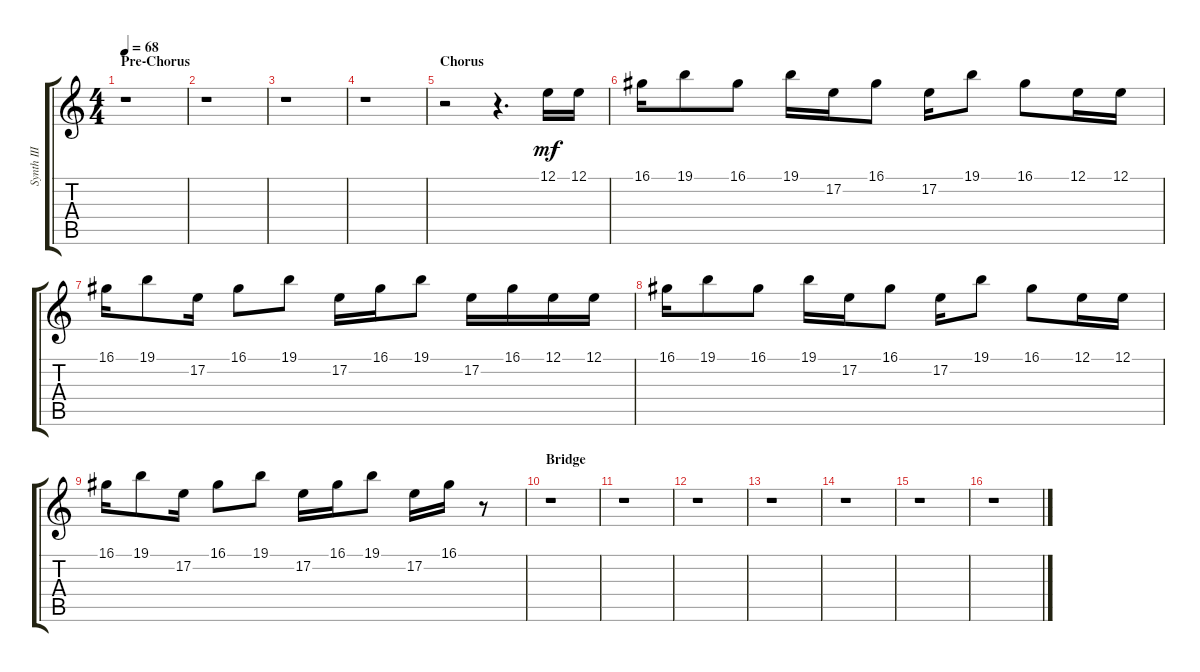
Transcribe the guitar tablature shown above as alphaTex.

\track ("Synth III (Staff 1)" "Synth III ") {instrument lead2sawtooth}
\staff {score tabs}
\tuning (E4 B3 G3 D3 A2 E2) {hide}
\ts (4 4)
\section ("" "Pre-Chorus")
\tempo 68
\clef g2
\ks aminor
r.1{dy mf} |
r.1 |
r.1 |
r.1 |
\section ("" "Chorus")
r.2 r.4{d} 12.1.16 12.1.16 |
16.1.16 19.1.8 16.1.8 19.1.16 17.2.16 16.1.8 17.2.16 19.1.8 16.1.8 12.1.16 12.1.16 |
16.1.16 19.1.8 17.2.16 16.1.8 19.1.8 17.2.16 16.1.16 19.1.8 17.2.16 16.1.16 12.1.16 12.1.16 |
16.1.16 19.1.8 16.1.8 19.1.16 17.2.16 16.1.8 17.2.16 19.1.8 16.1.8 12.1.16 12.1.16 |
16.1.16 19.1.8 17.2.16 16.1.8 19.1.8 17.2.16 16.1.16 19.1.8 17.2.16 16.1.16 r.8 |
\section ("" "Bridge")
r.1 |
r.1 |
r.1 |
r.1 |
r.1 |
r.1 |
r.1
